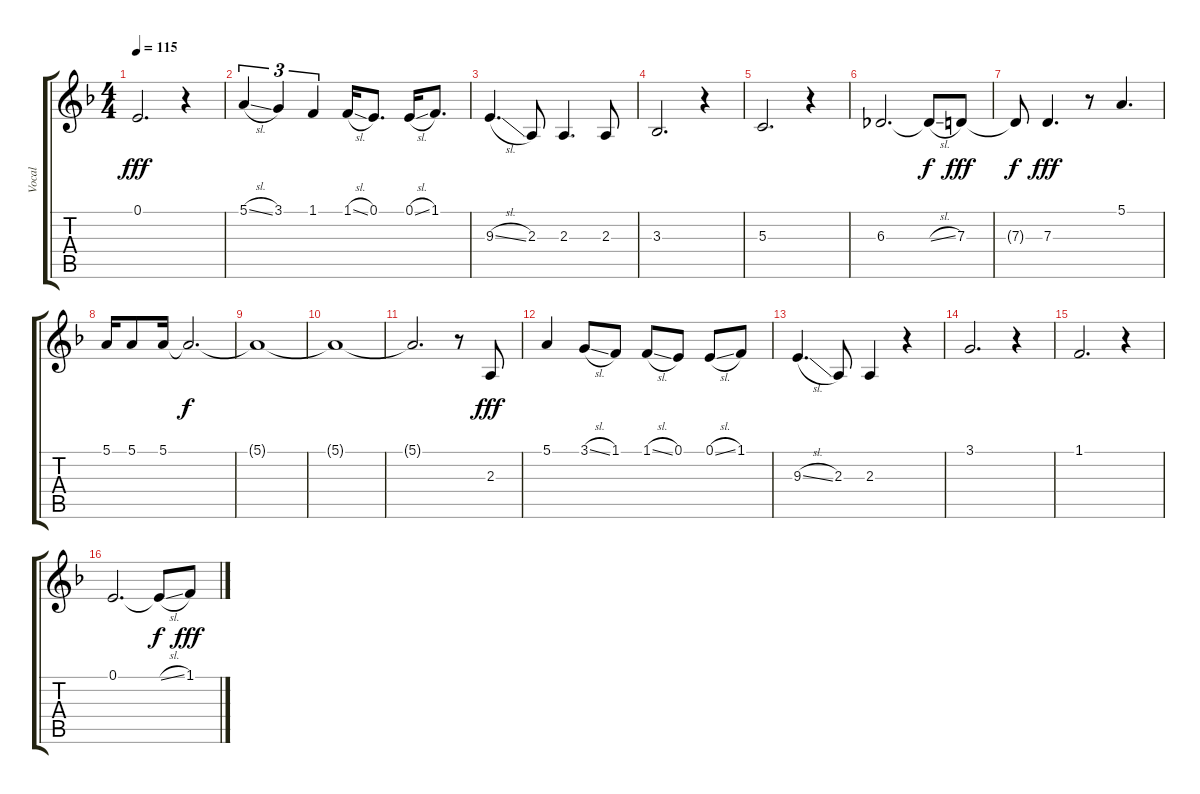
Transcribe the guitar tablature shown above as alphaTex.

\track ("Vocal" "Vocal") {instrument tenorsax}
\staff {score tabs}
\tuning (E4 B3 G3 D3 A2 E2) {hide}
\ts (4 4)
\tempo 115
\clef g2
\ks dminor
0.1.2{d dy fff} r.4 |
5.1{sl}.4{tu (3 2)} 3.1.4{tu (3 2)} 1.1.4{tu (3 2)} 1.1{sl}.16 0.1.8{d} 0.1{sl}.16 1.1.8{d} |
9.3{sl}.4{d} 2.3.8 2.3.4{d} 2.3.8 |
3.3.2{d} r.4 |
5.3.2{d} r.4 |
6.3.2{d} 6.3{sl t}.8{dy f} 7.3.8{dy fff} |
7.3{t}.8{dy f} 7.3.4{d dy fff} r.8 5.1.4{d} |
5.1.16 5.1.8 5.1.16 5.1{t}.2{d dy f} |
5.1{t}.1 |
5.1{t}.1 |
5.1{t}.2{d} r.8 2.3.8{dy fff} |
5.1.4 3.1{sl}.8 1.1.8 1.1{sl}.8 0.1.8 0.1{sl}.8 1.1.8 |
9.3{sl}.4{d} 2.3.8 2.3.4 r.4 |
3.1.2{d} r.4 |
1.1.2{d} r.4 |
0.1.2{d} 0.1{sl t}.8{dy f} 1.1.8{dy fff}
